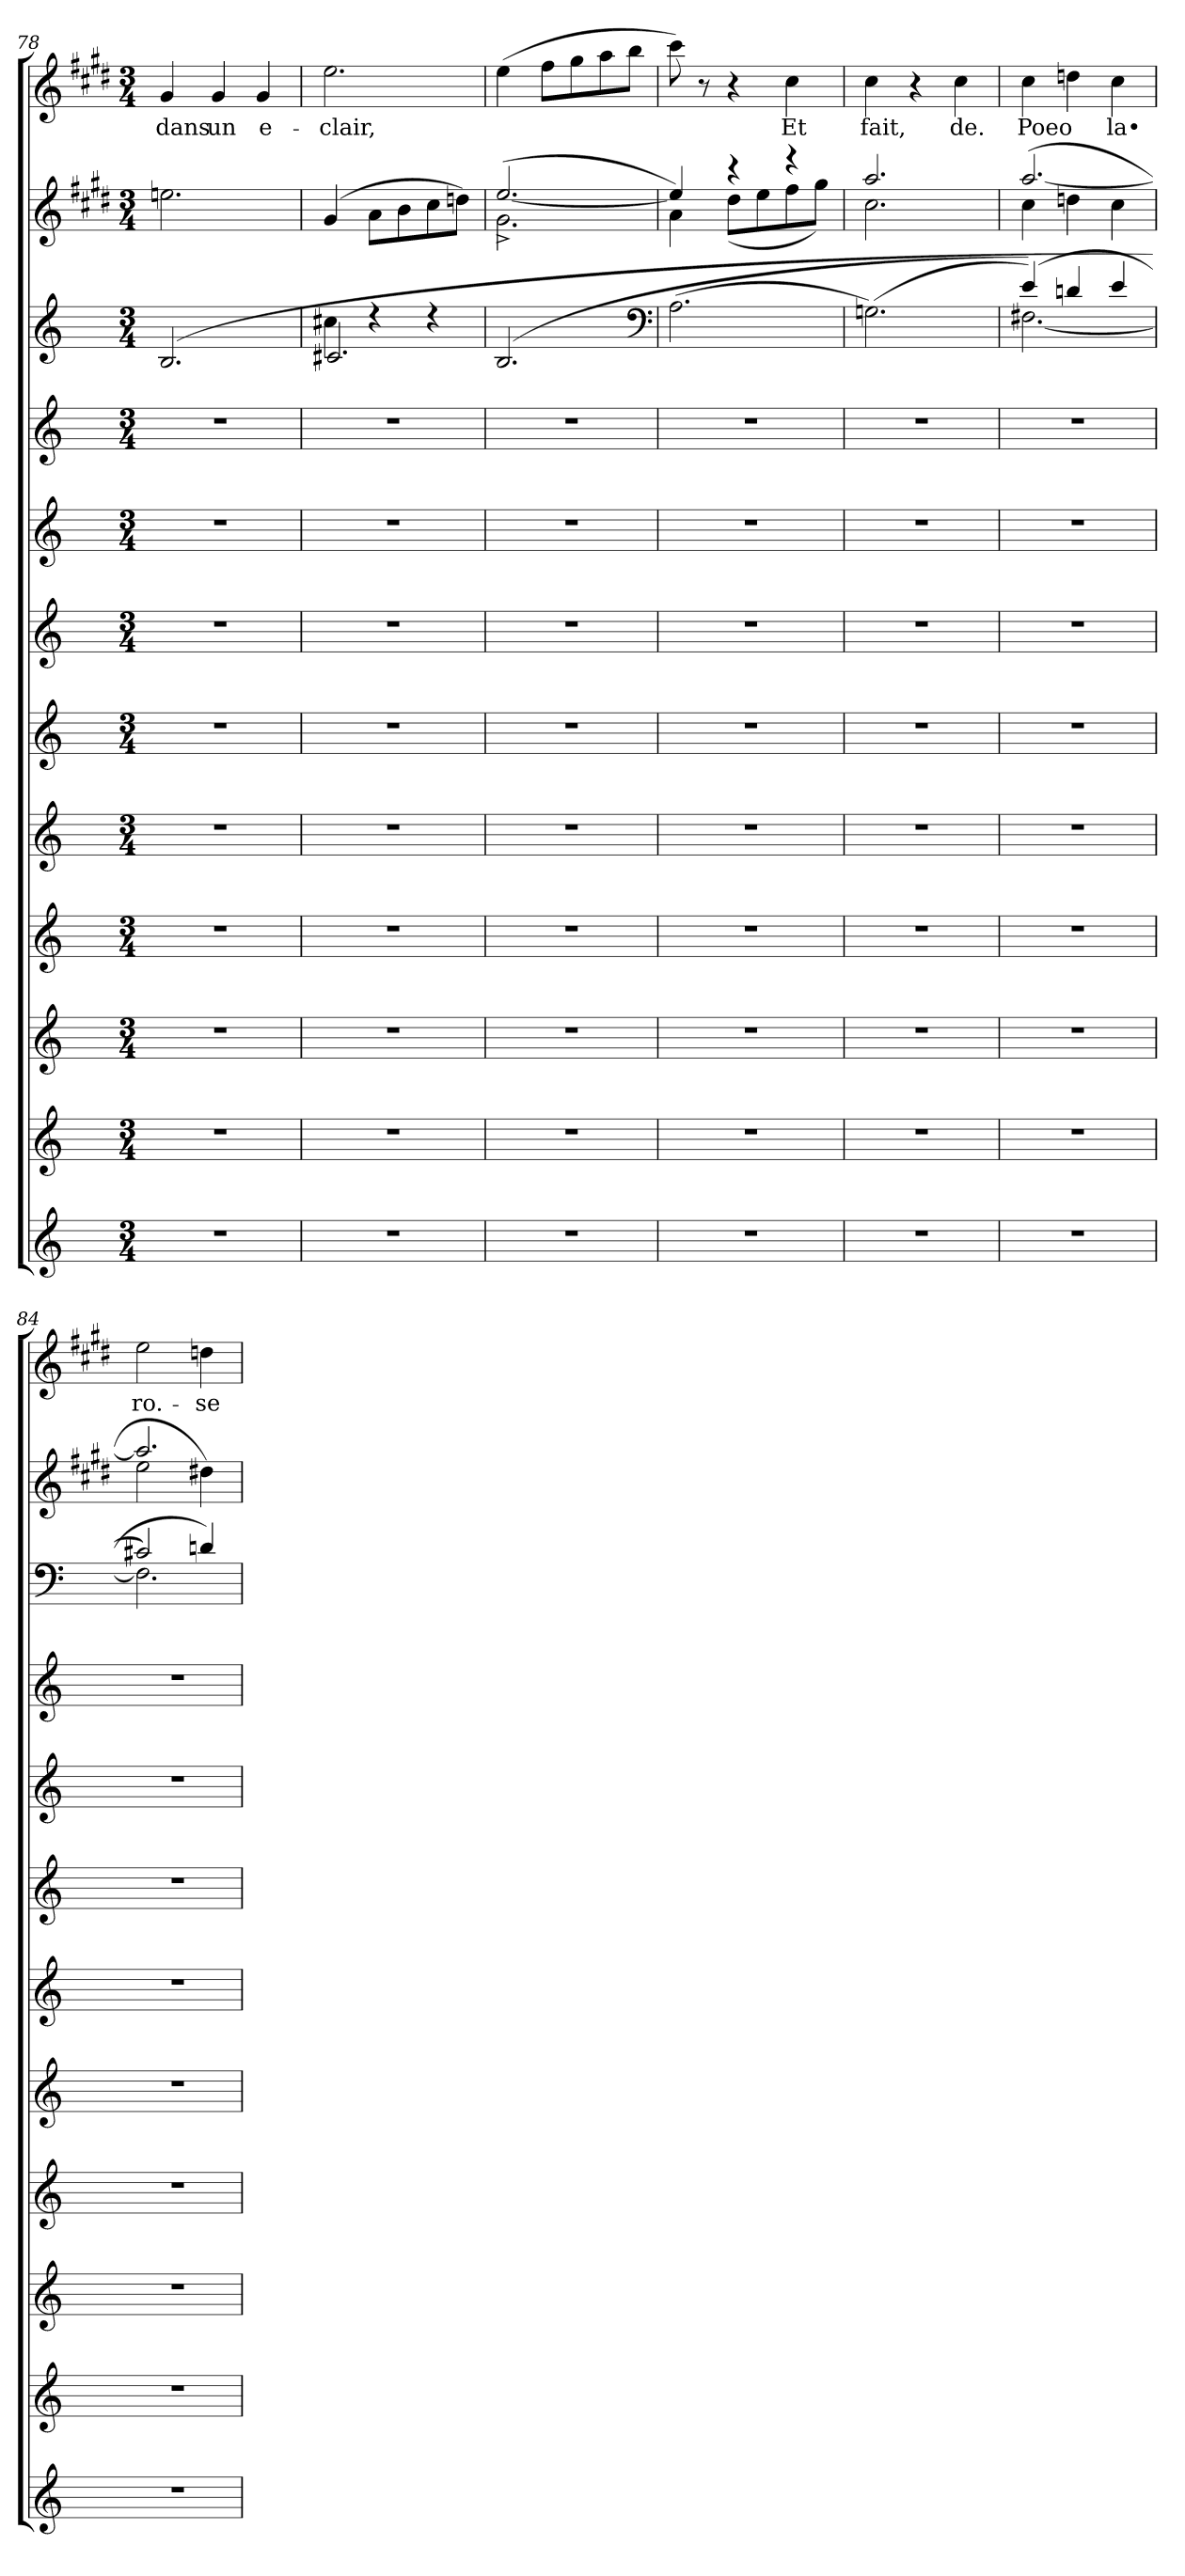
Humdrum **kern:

**kern	**kern	**kern	**kern	**kern	**kern	**kern	**kern	**kern	**kern	**kern	**kern	**text
*part12	*part11	*part10	*part9	*part8	*part7	*part6	*part5	*part4	*part3	*part2	*part1	*part1
*staff12	*staff11	*staff10	*staff9	*staff8	*staff7	*staff6	*staff5	*staff4	*staff3	*staff2	*staff1	*staff1
!!LO:LB:g=z
*clefG2	*clefG2	*clefG2	*clefG2	*clefG2	*clefG2	*clefG2	*clefG2	*clefG2	*clefG2	*clefG2	*clefG2	*
*k[]	*k[]	*k[]	*k[]	*k[]	*k[]	*k[]	*k[]	*k[]	*k[]	*k[f#c#g#d#]	*k[f#c#g#d#]	*
*C:	*C:	*C:	*C:	*C:	*C:	*C:	*C:	*C:	*C:	*E:	*E:	*
*M3/4	*M3/4	*M3/4	*M3/4	*M3/4	*M3/4	*M3/4	*M3/4	*M3/4	*M3/4	*M3/4	*M3/4	*
=78	=78	=78	=78	=78	=78	=78	=78	=78	=78	=78	=78	=78
2.r	2.r	2.r	2.r	2.r	2.r	2.r	2.r	2.r	(2.B/	2.een\	4g#/	dans
.	.	.	.	.	.	.	.	.	.	.	4g#/	un
.	.	.	.	.	.	.	.	.	.	.	4g#/	e-
=79	=79	=79	=79	=79	=79	=79	=79	=79	=79	=79	=79	=79
*	*	*	*	*	*	*	*	*	*^	*	*	*
2.r	2.r	2.r	2.r	2.r	2.r	2.r	2.r	2.r	(4cc#\	2.c#/)	(4g#/	2.ee\	clair,
.	.	.	.	.	.	.	.	.	4r	.	8a\L	.	.
.	.	.	.	.	.	.	.	.	.	.	8b\	.	.
.	.	.	.	.	.	.	.	.	4r	.	8cc#\	.	.
.	.	.	.	.	.	.	.	.	.	.	8ddn\J)	.	.
*	*	*	*	*	*	*	*	*	*v	*v	*	*	*
=80	=80	=80	=80	=80	=80	=80	=80	=80	=80	=80	=80	=80
*	*	*	*	*	*	*	*	*	*	*^	*	*
2.r	2.r	2.r	2.r	2.r	2.r	2.r	2.r	2.r	(2.B/	(2.g#\	[2.ee^/	(4ee\	.
.	.	.	.	.	.	.	.	.	.	.	.	8ff#\L	.
.	.	.	.	.	.	.	.	.	.	.	.	8gg#\	.
.	.	.	.	.	.	.	.	.	.	.	.	8aa\	.
.	.	.	.	.	.	.	.	.	.	.	.	8bb\J	.
*	*	*	*	*	*	*	*	*	*clefF4	*	*	*	*
=81	=81	=81	=81	=81	=81	=81	=81	=81	=81	=81	=81	=81	=81
2.r	2.r	2.r	2.r	2.r	2.r	2.r	2.r	2.r	(2.A\	4ee/]	4a\)	8ccc#\)	.
.	.	.	.	.	.	.	.	.	.	.	.	8r	.
.	.	.	.	.	.	.	.	.	.	4r	(8dd#\L	4r	.
.	.	.	.	.	.	.	.	.	.	.	8ee\	.	.
.	.	.	.	.	.	.	.	.	.	4r	8ff#\	4cc#\	Et
.	.	.	.	.	.	.	.	.	.	.	8gg#\J)	.	.
=82	=82	=82	=82	=82	=82	=82	=82	=82	=82	=82	=82	=82	=82
2.r	2.r	2.r	2.r	2.r	2.r	2.r	2.r	2.r	(2.Gn\)	2.aa/	2.cc#\	4cc#\	fait,
.	.	.	.	.	.	.	.	.	.	.	.	4r	.
.	.	.	.	.	.	.	.	.	.	.	.	4cc#\	de.
=83	=83	=83	=83	=83	=83	=83	=83	=83	=83	=83	=83	=83	=83
*	*	*	*	*	*	*	*	*	*^	*	*	*	*
2.r	2.r	2.r	2.r	2.r	2.r	2.r	2.r	2.r	(4e/))	[2.F#\	(4cc#\	[2.aa/	4cc#\	Poeo
.	.	.	.	.	.	.	.	.	4dn/	.	4ddn\	.	4ddn\	.
.	.	.	.	.	.	.	.	.	4e/	.	4cc#\	.	4cc#\	la•
=84	=84	=84	=84	=84	=84	=84	=84	=84	=84	=84	=84	=84	=84	=84
2.r	2.r	2.r	2.r	2.r	2.r	2.r	2.r	2.r	2c#/	2.F#\])	2.aa/]	2ee\	2ee\	ro.-
.	.	.	.	.	.	.	.	.	4dn/)	.	.	4dd#X\)	4ddn\	se
*	*	*	*	*	*	*	*	*	*v	*v	*	*	*	*
*	*	*	*	*	*	*	*	*	*	*v	*v	*	*
=	=	=	=	=	=	=	=	=	=	=	=	=
*-	*-	*-	*-	*-	*-	*-	*-	*-	*-	*-	*-	*-
